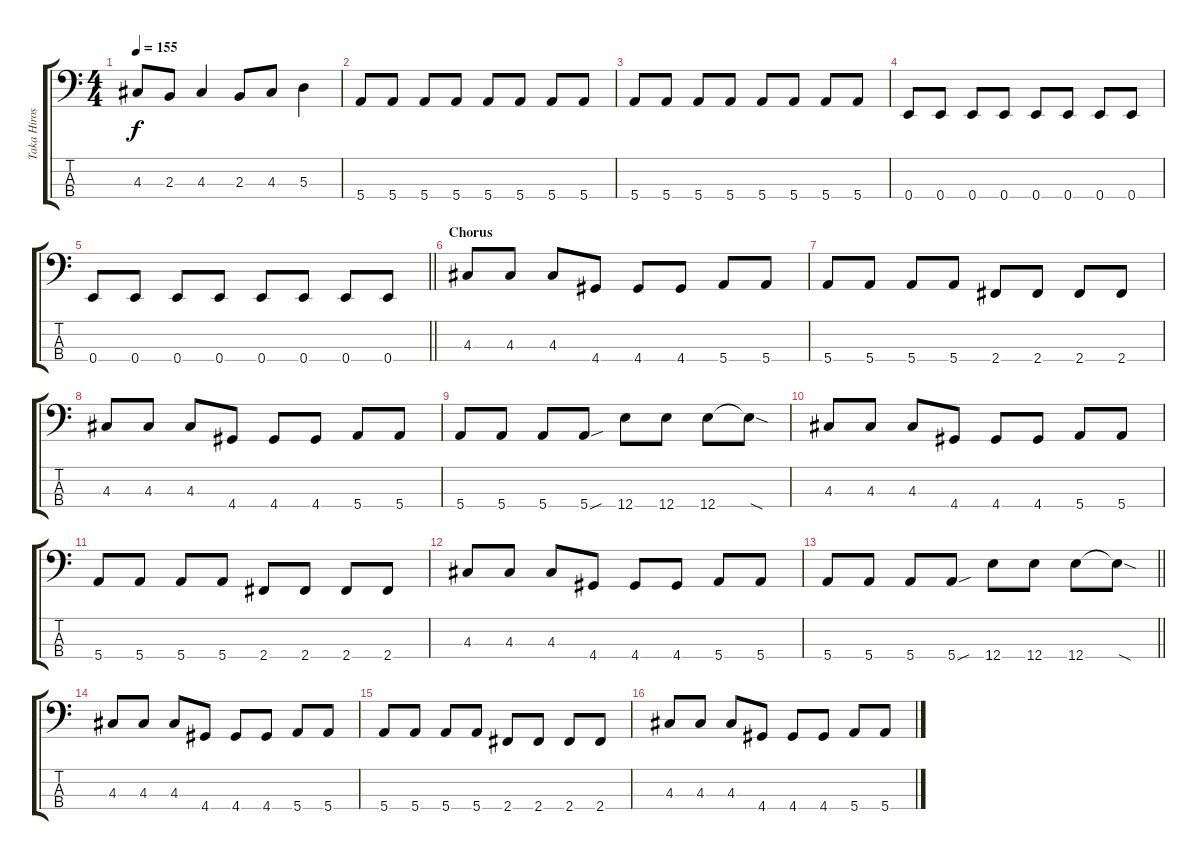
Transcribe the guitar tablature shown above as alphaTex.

\track ("Taka Hirose" "Taka Hiros") {instrument electricbasspick}
\staff {score tabs}
\tuning (G2 D2 A1 E1) {hide}
\ts (4 4)
\tempo 155
\clef f4
\ks c
4.3{t}.8{dy f} 2.3.8 4.3.4 2.3.8 4.3.8 5.3.4 |
5.4.8 5.4.8 5.4.8 5.4.8 5.4.8 5.4.8 5.4.8 5.4.8 |
5.4.8 5.4.8 5.4.8 5.4.8 5.4.8 5.4.8 5.4.8 5.4.8 |
0.4.8 0.4.8 0.4.8 0.4.8 0.4.8 0.4.8 0.4.8 0.4.8 |
\barLineRight lightlight
0.4.8 0.4.8 0.4.8 0.4.8 0.4.8 0.4.8 0.4.8 0.4.8 |
\section ("" "Chorus")
4.3.8 4.3.8 4.3.8 4.4.8 4.4.8 4.4.8 5.4.8 5.4.8 |
5.4.8 5.4.8 5.4.8 5.4.8 2.4.8 2.4.8 2.4.8 2.4.8 |
4.3.8 4.3.8 4.3.8 4.4.8 4.4.8 4.4.8 5.4.8 5.4.8 |
5.4.8 5.4.8 5.4.8 5.4{sou}.8 12.4.8 12.4.8 12.4.8 12.4{sod t}.8 |
4.3.8 4.3.8 4.3.8 4.4.8 4.4.8 4.4.8 5.4.8 5.4.8 |
5.4.8 5.4.8 5.4.8 5.4.8 2.4.8 2.4.8 2.4.8 2.4.8 |
4.3.8 4.3.8 4.3.8 4.4.8 4.4.8 4.4.8 5.4.8 5.4.8 |
\barLineRight lightlight
5.4.8 5.4.8 5.4.8 5.4{sou}.8 12.4.8 12.4.8 12.4.8 12.4{sod t}.8 |
4.3.8 4.3.8 4.3.8 4.4.8 4.4.8 4.4.8 5.4.8 5.4.8 |
5.4.8 5.4.8 5.4.8 5.4.8 2.4.8 2.4.8 2.4.8 2.4.8 |
4.3.8 4.3.8 4.3.8 4.4.8 4.4.8 4.4.8 5.4.8 5.4.8
